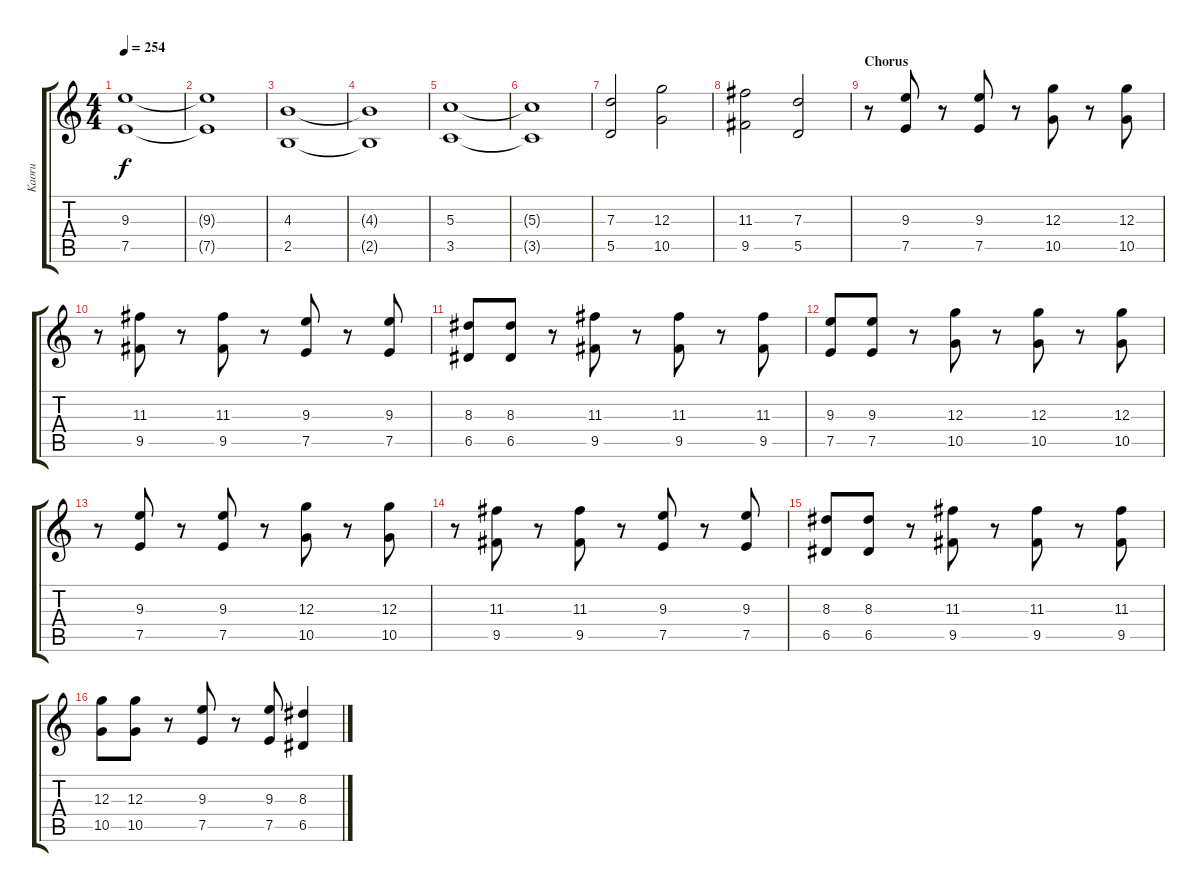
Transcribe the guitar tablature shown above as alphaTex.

\track ("Kaoru" "Kaoru") {instrument distortionguitar}
\staff {score tabs}
\tuning (E4 B3 G3 D3 A2 E2) {hide}
\ts (4 4)
\tempo 254
\clef g2
\ks c
(9.3 7.5).1{dy f} |
(9.3{t} 7.5{t}).1 |
(4.3 2.5).1 |
(4.3{t} 2.5{t}).1 |
(5.3 3.5).1 |
(5.3{t} 3.5{t}).1 |
(7.3 5.5).2 (12.3 10.5).2 |
(11.3 9.5).2 (7.3 5.5).2 |
\section ("" "Chorus")
r.8 (9.3 7.5).8 r.8 (9.3 7.5).8 r.8 (12.3 10.5).8 r.8 (12.3 10.5).8 |
r.8 (11.3 9.5).8 r.8 (11.3 9.5).8 r.8 (9.3 7.5).8 r.8 (9.3 7.5).8 |
(8.3 6.5).8 (8.3 6.5).8 r.8 (11.3 9.5).8 r.8 (11.3 9.5).8 r.8 (11.3 9.5).8 |
(9.3 7.5).8 (9.3 7.5).8 r.8 (12.3 10.5).8 r.8 (12.3 10.5).8 r.8 (12.3 10.5).8 |
r.8 (9.3 7.5).8 r.8 (9.3 7.5).8 r.8 (12.3 10.5).8 r.8 (12.3 10.5).8 |
r.8 (11.3 9.5).8 r.8 (11.3 9.5).8 r.8 (9.3 7.5).8 r.8 (9.3 7.5).8 |
(8.3 6.5).8 (8.3 6.5).8 r.8 (11.3 9.5).8 r.8 (11.3 9.5).8 r.8 (11.3 9.5).8 |
(12.3 10.5).8 (12.3 10.5).8 r.8 (9.3 7.5).8 r.8 (9.3 7.5).8 (8.3 6.5).4
